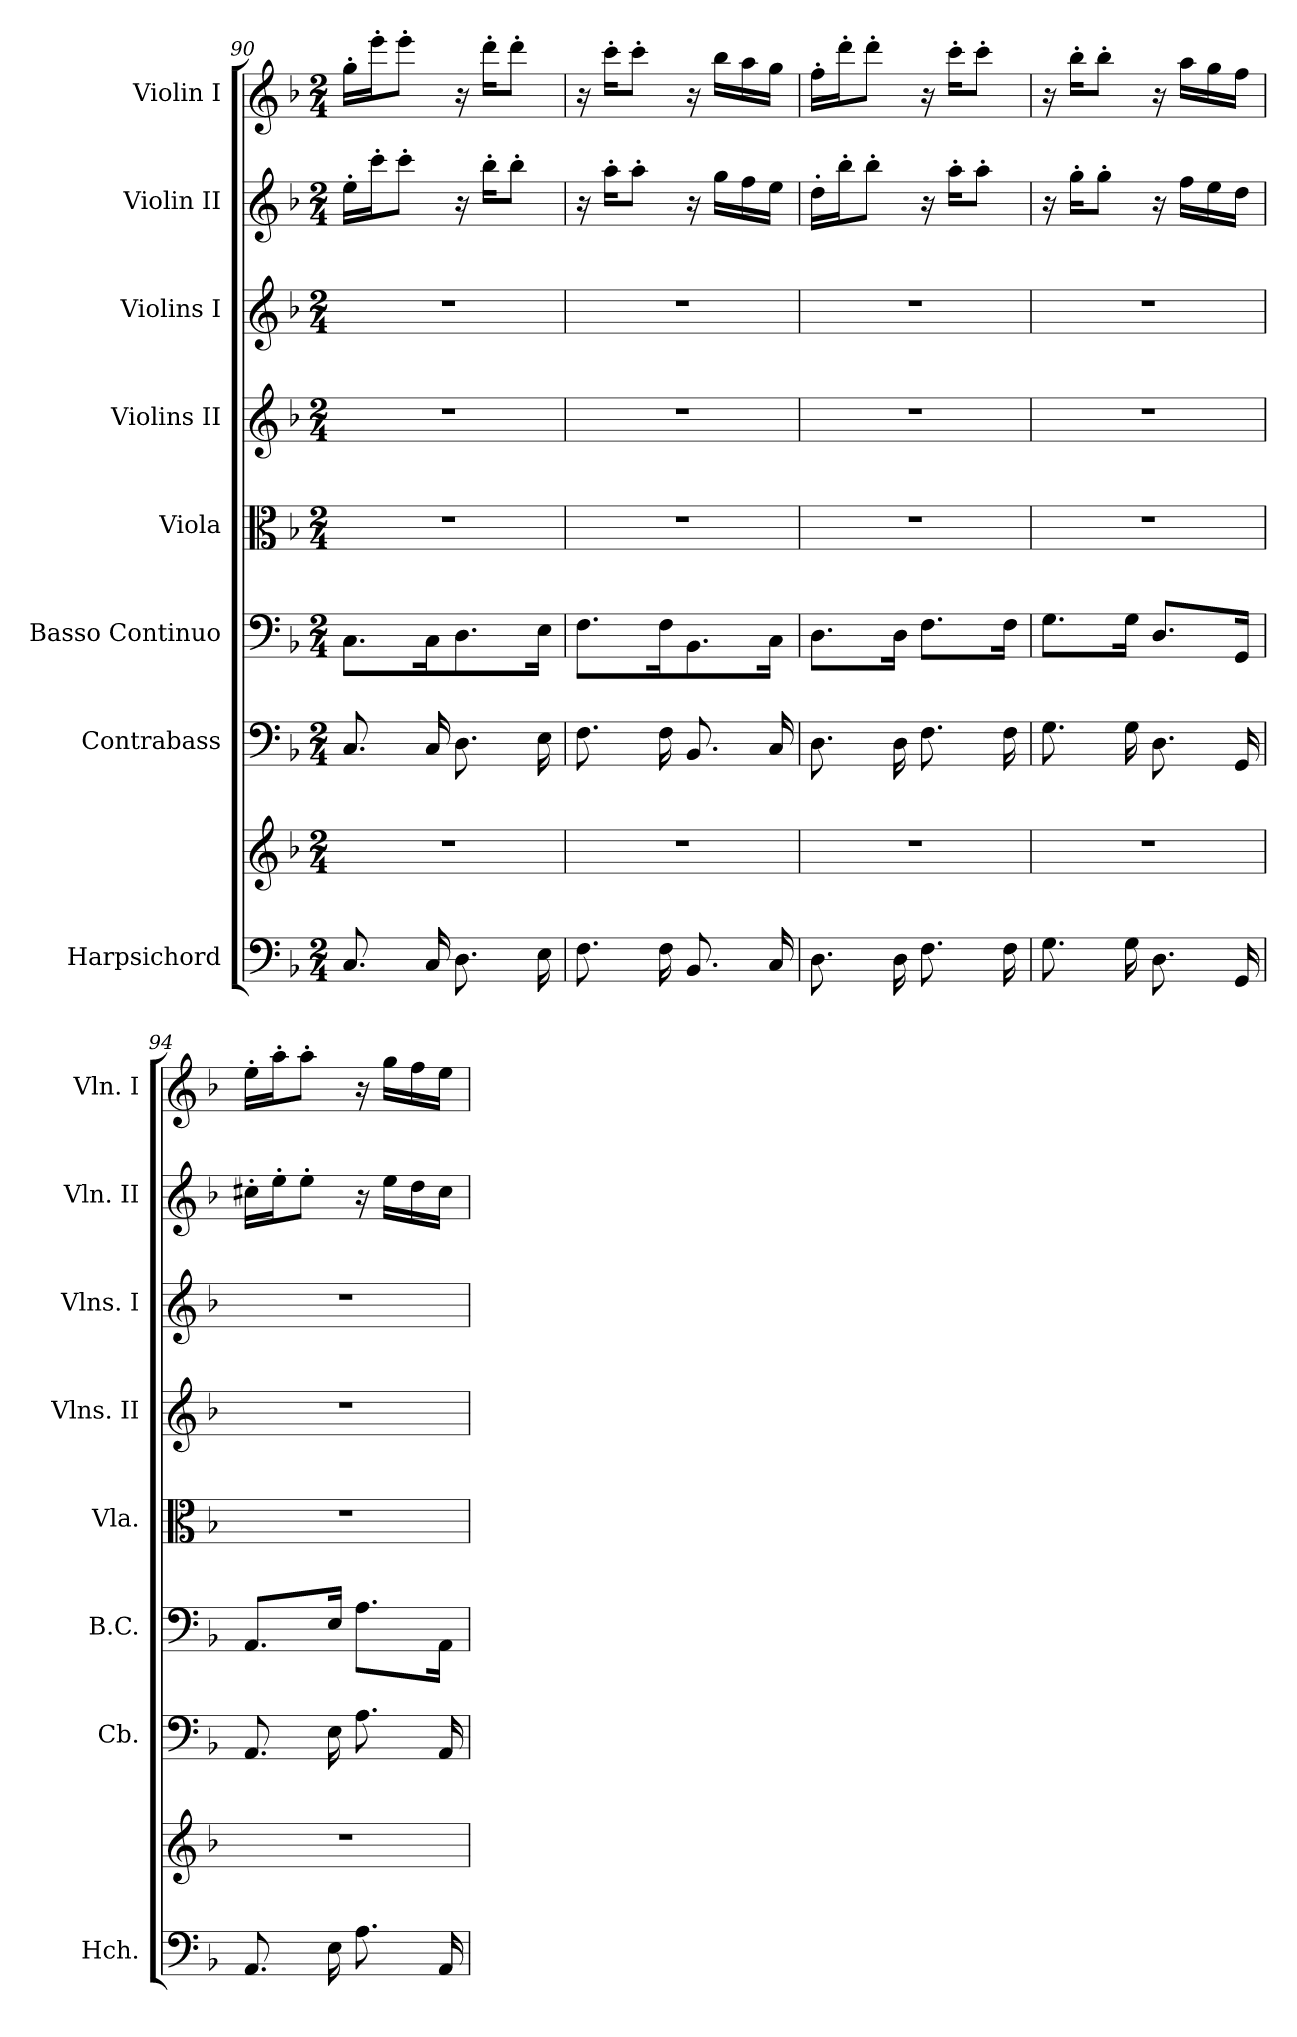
**kern	**kern	**kern	**kern	**kern	**kern	**kern	**kern	**kern
*part8	*part8	*part7	*part6	*part5	*part4	*part3	*part2	*part1
*staff9	*staff8	*staff7	*staff6	*staff5	*staff4	*staff3	*staff2	*staff1
*I"Harpsichord	*	*I"Contrabass	*I"Basso Continuo	*I"Viola	*I"Violins II	*I"Violins I	*I"Violin II	*I"Violin I
*I'Hch.	*	*I'Cb.	*I'B.C.	*I'Vla.	*I'Vlns. II	*I'Vlns. I	*I'Vln. II	*I'Vln. I
*clefF4	*clefG2	*clefF4	*clefF4	*clefC3	*clefG2	*clefG2	*clefG2	*clefG2
*	*	*ITrd7c12	*	*	*	*	*	*
*k[b-]	*k[b-]	*k[b-]	*k[b-]	*k[b-]	*k[b-]	*k[b-]	*k[b-]	*k[b-]
*M2/4	*M2/4	*M2/4	*M2/4	*M2/4	*M2/4	*M2/4	*M2/4	*M2/4
=90	=90	=90	=90	=90	=90	=90	=90	=90
8.C/	2r	8.CC/	8.C\L	2r	2r	2r	16ee'\LL	16gg'\LL
.	.	.	.	.	.	.	16ccc'\J	16eee'\J
.	.	.	.	.	.	.	8ccc'\J	8eee'\J
16C/	.	16CC/	16C\K	.	.	.	.	.
8.D\	.	8.DD\	8.D\	.	.	.	16r	16r
.	.	.	.	.	.	.	16bb-'\KL	16ddd'\KL
.	.	.	.	.	.	.	8bb-'\J	8ddd'\J
16E\	.	16EE\	16E\Jk	.	.	.	.	.
=91	=91	=91	=91	=91	=91	=91	=91	=91
8.F\	2r	8.FF\	8.F\L	2r	2r	2r	16r	16r
.	.	.	.	.	.	.	16aa'\KL	16ccc'\KL
.	.	.	.	.	.	.	8aa'\J	8ccc'\J
16F\	.	16FF\	16F\K	.	.	.	.	.
8.BB-/	.	8.BBB-/	8.BB-\	.	.	.	16r	16r
.	.	.	.	.	.	.	16gg\LL	16bb-\LL
.	.	.	.	.	.	.	16ff\	16aa\
16C/	.	16CC/	16C\Jk	.	.	.	16ee\JJ	16gg\JJ
!!LO:LB:g=z
=92	=92	=92	=92	=92	=92	=92	=92	=92
8.D\	2r	8.DD\	8.D\L	2r	2r	2r	16dd'\LL	16ff'\LL
.	.	.	.	.	.	.	16bb-'\J	16ddd'\J
.	.	.	.	.	.	.	8bb-'\J	8ddd'\J
16D\	.	16DD\	16D\Jk	.	.	.	.	.
8.F\	.	8.FF\	8.F\L	.	.	.	16r	16r
.	.	.	.	.	.	.	16aa'\KL	16ccc'\KL
.	.	.	.	.	.	.	8aa'\J	8ccc'\J
16F\	.	16FF\	16F\Jk	.	.	.	.	.
=93	=93	=93	=93	=93	=93	=93	=93	=93
8.G\	2r	8.GG\	8.G\L	2r	2r	2r	16r	16r
.	.	.	.	.	.	.	16gg'\KL	16bb-'\KL
.	.	.	.	.	.	.	8gg'\J	8bb-'\J
16G\	.	16GG\	16G\Jk	.	.	.	.	.
8.D\	.	8.DD\	8.D/L	.	.	.	16r	16r
.	.	.	.	.	.	.	16ff\LL	16aa\LL
.	.	.	.	.	.	.	16ee\	16gg\
16GG/	.	16GGG/	16GG/Jk	.	.	.	16dd\JJ	16ff\JJ
=94	=94	=94	=94	=94	=94	=94	=94	=94
8.AA/	2r	8.AAA/	8.AA/L	2r	2r	2r	16cc#X'\LL	16ee'\LL
.	.	.	.	.	.	.	16ee'\J	16aa'\J
.	.	.	.	.	.	.	8ee'\J	8aa'\J
16E\	.	16EE\	16E/Jk	.	.	.	.	.
8.A\	.	8.AA\	8.A\L	.	.	.	16r	16r
.	.	.	.	.	.	.	16ee\LL	16gg\LL
.	.	.	.	.	.	.	16dd\	16ff\
16AA/	.	16AAA/	16AA\Jk	.	.	.	16cc#\JJ	16ee\JJ
=	=	=	=	=	=	=	=	=
*-	*-	*-	*-	*-	*-	*-	*-	*-
